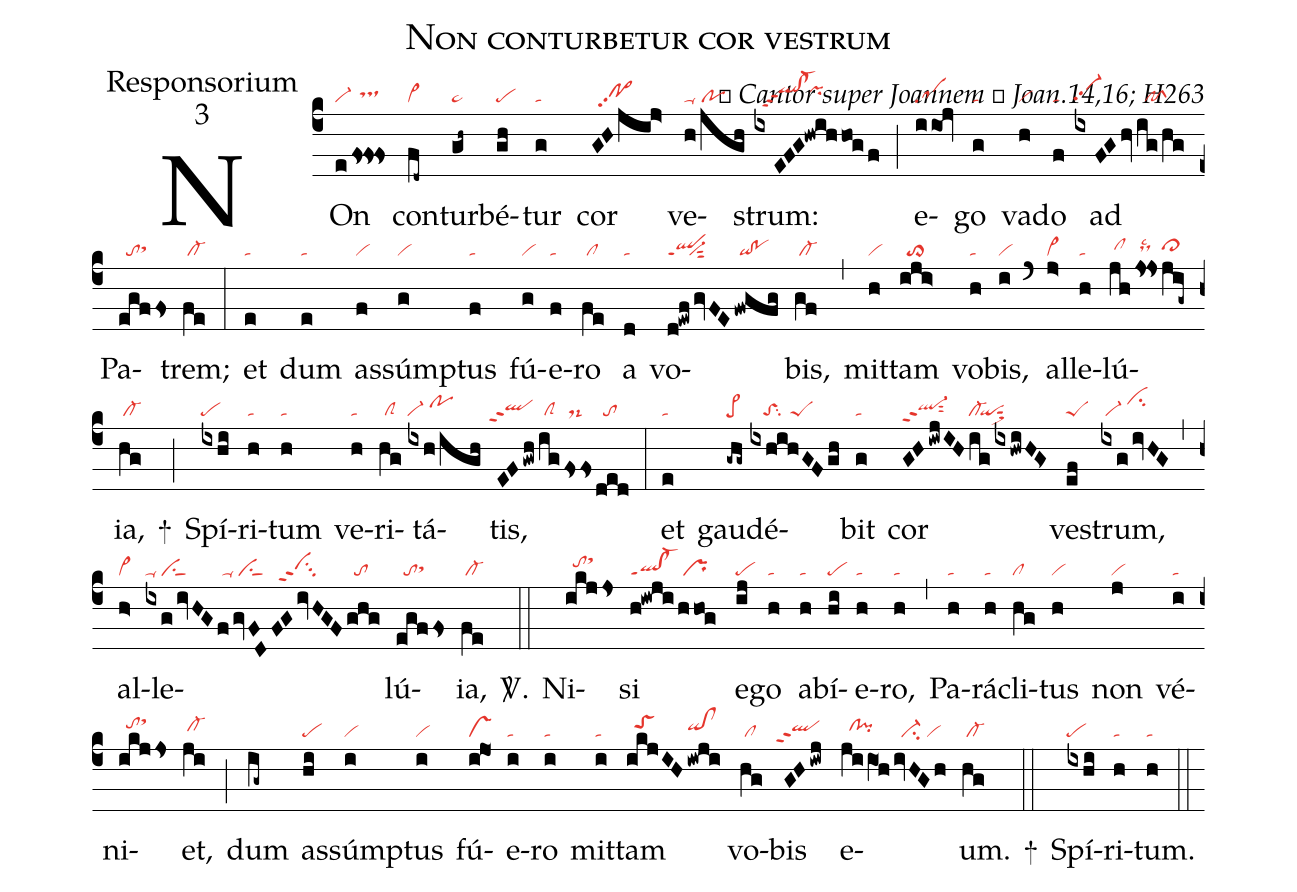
name:Non conturbetur cor vestrum;
office-part:Responsorium;
mode:3;
commentary:ꝶ Cantor super Joannem ꝟ Joan.14,16; H263;
nabc-lines:1;
%%
(c4)
NOn(efs!fs!fs|vi-//tshh) con(fd~|cl~)tur(gh~|pe~)bé(gh|pe)tur(g|ta)
cor(GHjij>|//po>hhpp2) ve(h/jgh|ta-/po)strum:(ixEFG!hwihhogf|//qlhi!cl-hippt3``pihi) (;)
e(iiOj|sa)go(g|ta) va(h|vi)do(f|ta) ad(ixFGhv|vi-hgpp2|ig/hg|//pfS) Pa(egffs|//tosthh)trem;(fe|/cl-) (:)
et(e|ta) dum(e|ta) as(f|vi)súm(g|vi)ptus(f|ta)
fú(g|vi)e(f|ta)ro(fe|/cl) a(d|ta) vo(d!ewf/gvFE|qlppt1`````vi-sut2|fwgfg|/qi!po)bis,(gf|/cl-) (,)
mit(h|vi)tam(iji>|//to>) vo(h|ta)bis,(i|vi) (`)
al(j>|vi>)le(h|ta)lú(jh|/clhh|js!js|/dshhlsc2|jig~|cl>hh)ia,(hg|/cl-) +(;)
Spí(ixhi|pe)ri(h|ta)tum(h|ta) ve(h|ta)ri(hg|/clS)tá(ixh/igh|vi-/pohi)tis,(EFgwh|``qlhhppt2|/ig|/clS|fss|/ds-|ded|//to) (:)
et(e|ta) gau(-ghg~|pe>)dé(ixhihGFgh|///toSsu2//peS)bit(g|ta)
cor(GHiwjIH|ql-hhppt2sut2|igixhwiHG>|cl-``qisut1sux1) ve(ef|peS)strum,(ixg/ivHG|/vi-/cihj) (,)
al(h>|vi>)le(ixg/ivHG|ta-/ciS|fgvFD|/ta-/ciS|/FGivHGF|//vihhppt2su3|ghg|//to)lú(egffs|//tosthh)ia,(fe|/cl-) <sp>V/</sp>.(::)
Ni(ikjjs|//tohisthk)si(h!iwji|ql!cl-ppt1|hhog|/pr) e(ij|pe)go(h|ta) a(h|ta)bí(hi|pe)e(h|ta)ro,(h|ta) (,)
Pa(h|ta)rá(h|ta)cli(hg|cl)tus(h|vi) non(j|vi) vé(i|ta)ni(ikjjs|//tohisthk)et,(ji|/cl-hh) (;)
dum(ig~) as(hi|pe)súm(i|vi)ptus(i|vi) fú(i!jo1|vs)e(i|ta)ro(i|ta) mit(i|ta)tam(ikjIH|//toShi|iwji|qihh!clhh)
vo(hg|/cl)bis(GHiwj|``qlhhppt2) e(jiiO1h|//clhh!pihh|ivHGh|//ci-/vi)um.(hg|/cl-) +(::)
Spí(ixhi|pe)ri(h|ta)tum.(h|ta) (::)
